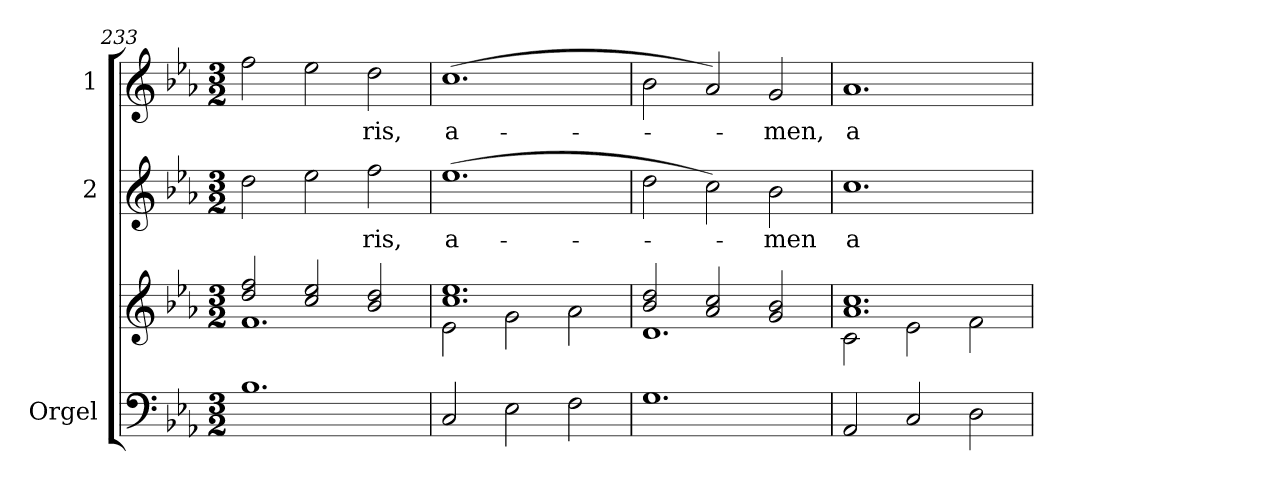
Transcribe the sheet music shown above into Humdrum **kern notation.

**kern	**kern	**kern	**text	**kern	**text
*part3	*part3	*part2	*part2	*part1	*part1
*staff4	*staff3	*staff2	*staff2	*staff1	*staff1
*I"Orgel	*	*I"2	*	*I"1	*
*I'Org.	*	*	*	*	*
*clefF4	*clefG2	*clefG2	*	*clefG2	*
*k[b-e-a-]	*k[b-e-a-]	*k[b-e-a-]	*	*k[b-e-a-]	*
*E-:	*E-:	*E-:	*	*E-:	*
*M3/2	*M3/2	*M3/2	*	*M3/2	*
=233	=233	=233	=233	=233	=233
*	*^	*	*	*	*
1.B-	2dd/ 2ff/	1.f	2dd\	.	2ff\	.
.	2cc/ 2ee-/	.	2ee-\	.	2ee-\	.
!	!	!	!	!LO:LY:b	!	!LO:LY:b
.	2b-/ 2dd/	.	2ff\	-ris,	2dd\	-ris,
=234	=234	=234	=234	=234	=234	=234
!	!	!	!	!LO:LY:b	!	!LO:LY:b
2C/	1.cc 1.ee-	2e-\	(>1.ee-	a-	(>1.cc	a-
2E-\	.	2g\	.	.	.	.
2F\	.	2a-\	.	.	.	.
=235	=235	=235	=235	=235	=235	=235
1.G	2b-/ 2dd/	1.d	2dd\	.	2b-\	.
.	2a-/ 2cc/	.	2cc\)	.	2a-/)	.
!	!	!	!	!LO:LY:b	!	!LO:LY:b
.	2g/ 2b-/	.	2b-\	-men	2g/	-men,
=236	=236	=236	=236	=236	=236	=236
!	!	!	!	!LO:LY:b	!	!LO:LY:b
2AA-/	1.a- 1.cc	2c\	1.cc	a-	1.a-	a-
2C/	.	2e-\	.	.	.	.
2D\	.	2f\	.	.	.	.
*	*v	*v	*	*	*	*
=	=	=	=	=	=
*-	*-	*-	*-	*-	*-
